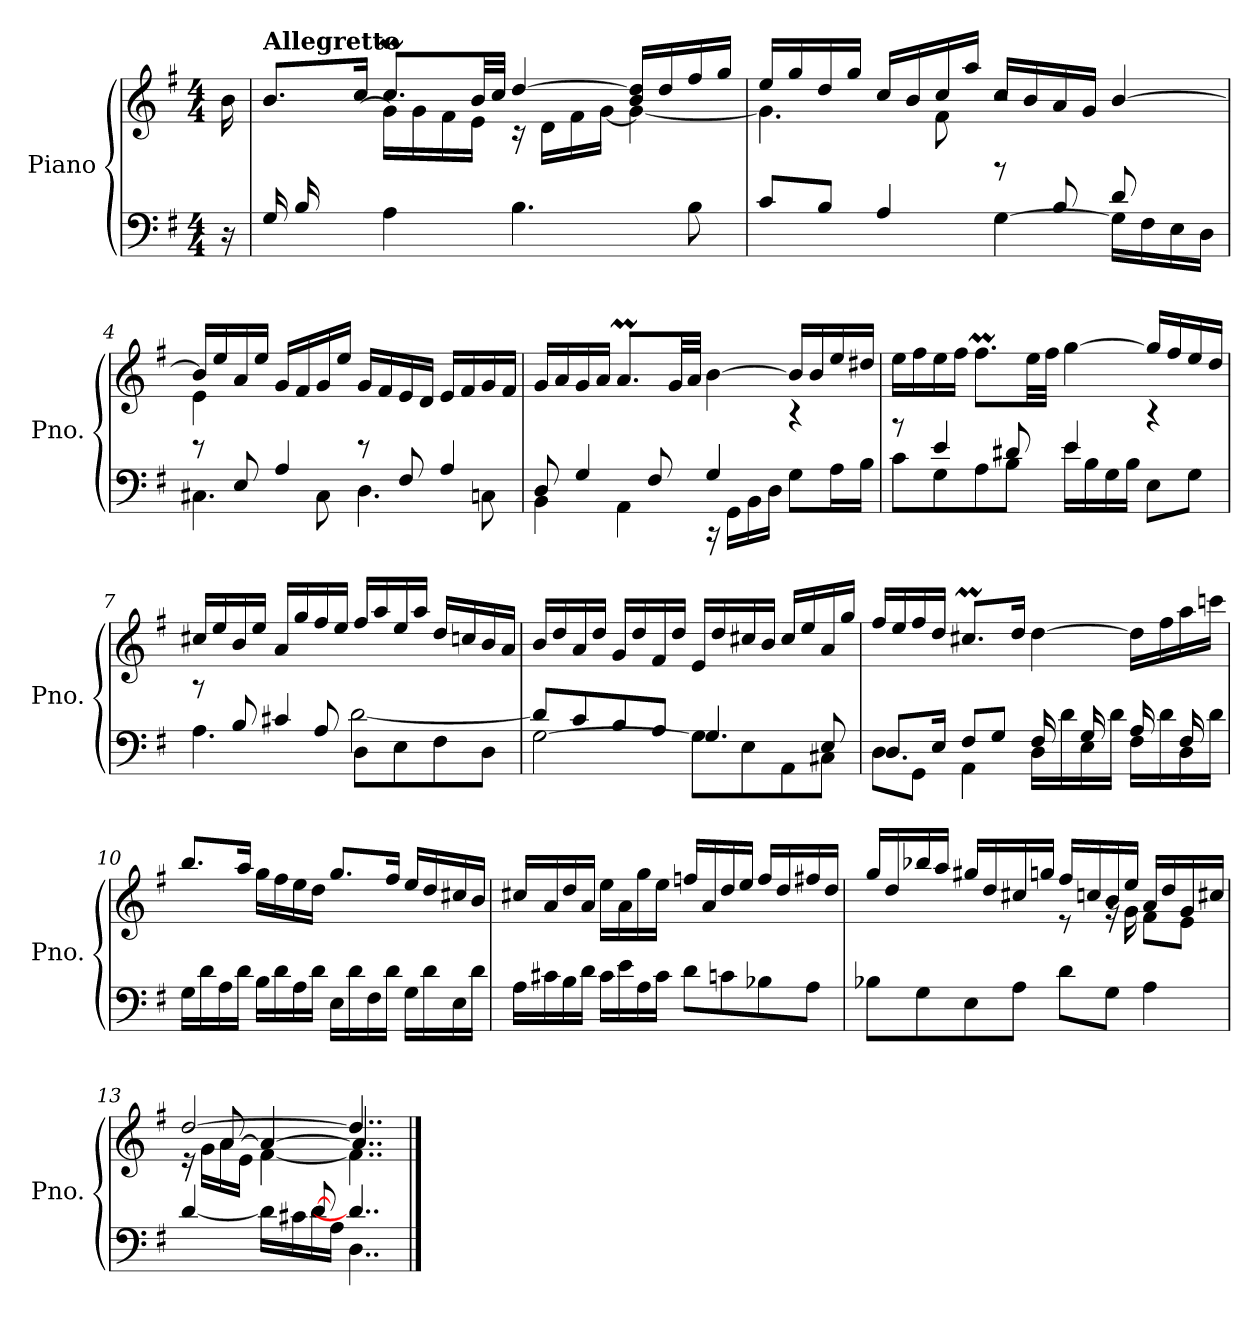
**kern	**kern
*part1	*part1
*staff2	*staff1
*I"Piano	*
*I'Pno.	*
*clefF4	*clefG2
*k[f#]	*k[f#]
*M4/4	*M4/4
=1	=1
16r	16b\
=2	=2
*	*^
*	*	*^
!	!LO:TX:a:B:t=Allegretto	!	!
16G/LL	8.b/L	4ryy	8ryy
16B/	.	.	.
8ryy	.	.	16d\
.	16cc/Jk	.	[16g\JJ
4A\	8.ccM/L	16g\LL]	2.ryy
.	.	16g\	.
.	.	16f#\	.
.	32b/LL	16e\JJ	.
.	32cc/JJJ	.	.
4.B\	[4dd/	16r	.
.	.	16d\LL	.
.	.	16f#\	.
.	.	[16g\JJ	.
.	16b/ 16dd/]LL	4g\_	.
.	16dd/	.	.
8B\	16ff#/	.	.
.	16gg/JJ	.	.
=3	=3	=3	=3
*^	*	*	*
8c/L	2ryy	16ee/LL	4.g\]	2..ryy
.	.	16gg/	.	.
8B/J	.	16dd/	.	.
.	.	16gg/JJ	.	.
4A/	.	16cc/LL	.	.
.	.	16b/	.	.
.	.	16cc/	8f#\	.
.	.	16aa/JJ	.	.
[4G\	8rb	16cc/LL	2r	.
.	.	16b/	.	.
.	8B/L	16a/	.	.
.	.	16g/JJ	.	.
16G\LL]	8d/	[4b/	.	.
16F#\	.	.	.	.
16E\	8ryy	.	.	8g\J
16D\JJ	.	.	.	.
*	*	*	*v	*v
!!LO:LB:g=z
=4	=4	=4	=4
4.C#X\	8re	16b/LL]	4e\
.	.	16ee/	.
.	8E/	16a/	.
.	.	16ee/JJ	.
.	4A/	16g/LL	2.ryy
.	.	16f#/	.
8C#\	.	16g/	.
.	.	16ee/JJ	.
4.D\	8re	16g/LL	.
.	.	16f#/	.
.	8F#/	16e/	.
.	.	16d/JJ	.
.	4A/	16e/LL	.
.	.	16f#/	.
8Cn\	.	16g/	.
.	.	16f#/JJ	.
*	*	*v	*v
=5	=5	=5
4BB\	8D/	16g/LL
.	.	16a/
.	4G/	16g/
.	.	16a/JJ
4AA\	.	8.aM/L
.	8F#/	.
.	.	32g/LL
.	.	32a/JJJ
16rCC	4G/	[4b\
16GG\LL	.	.
16BB\	.	.
16D\JJ	.	.
8G\L	4rdd	16b/LL]
.	.	16b/
16A\L	.	16ee/
16B\JJ	.	16dd#X/JJ
!!LO:LB:g=z
=6	=6	=6
8c\L	8rb	16ee\LL
.	.	16ff#\
8G\	4e/	16ee\
.	.	16ff#\JJ
8A\	.	8.ff#m\L
8B\J	8d#X/	.
.	.	32ee\LL
.	.	32ff#\JJJ
16e\LL	4e/	[4gg\
16B\	.	.
16G\	.	.
16B\JJ	.	.
8E\L	4rdd	16gg/LL]
.	.	16ff#/
8G\J	.	16ee/
.	.	16dd/JJ
=7	=7	=7
4.A\	8rb	16cc#X/LL
.	.	16ee/
.	8B/	16b/
.	.	16ee/JJ
.	4c#X/	16a/LL
.	.	16gg/
8A/	.	16ff#/
.	.	16ee/JJ
8D\L	[2d\	16ff#/LL
.	.	16aa/
8E\	.	16ee/
.	.	16aa/JJ
8F#\	.	16dd/LL
.	.	16ccn/
8D\J	.	16b/
.	.	16a/JJ
!!LO:LB:g=z
=8	=8	=8
[2G\	8d/L]	16b/LL
.	.	16dd/
.	8c/	16a/
.	.	16dd/JJ
.	8B/	16g/LL
.	.	16dd/
.	8A/J	16f#/
.	.	16dd/JJ
8G\L]	4.G/	16e/LL
.	.	16dd/
8E\	.	16cc#X/
.	.	16b/JJ
8AA\	.	16cc#/LL
.	.	16ee/
8C#X\J	8E/	16a/
.	.	16gg/JJ
=9	=9	=9
8D\L	8.D/L	16ff#/LL
.	.	16ee/
8GG\J	.	16ff#/
.	16E/Jk	16dd/JJ
4AA\	8F#/L	8.cc#Xm/L
.	8G/J	.
.	.	16dd/Jk
16D\LL	16F#/	[4dd\
16d\	16ryy	.
16E\	16G/	.
16d\JJ	16ryy	.
16F#\LL	16A/	16dd\LL]
16d\	16ryy	16ff#\
16D\	16F#/	16aa\
16d\JJ	16ryy	16cccn\JJ
*v	*v	*
!!LO:LB:g=z
=10	=10
16G\LL	8.bb/L
16d\	.
16A\	.
16d\JJ	16aa/Jk
16B\LL	16gg\LL
16d\	16ff#\
16A\	16ee\
16d\JJ	16dd\JJ
16E\LL	8.gg/L
16d\	.
16F#\	.
16d\JJ	16ff#/Jk
16G\LL	16ee/LL
16d\	16dd/
16E\	16cc#X/
16d\JJ	16b/JJ
=11	=11
16A\LL	16cc#X/LL
16c#X\	16a/
16B\	16dd/
16d\JJ	16a/JJ
16c#\LL	16ee\LL
16e\	16a\
16A\	16gg\
16c#\JJ	16ee\JJ
8d\L	16ffn/LL
.	16a/
8cn\	16dd/
.	16ee/JJ
8B-X\	16ff/LL
.	16dd/
8A\J	16ff#X/
.	16dd/JJ
!!LO:PB:g=z
=12	=12
*	*^
8B-X\L	16gg/LL	2ryy
.	16dd/	.
8G\	16bb-X/	.
.	16aa/JJ	.
8E\	16gg#X/LL	.
.	16dd/	.
8A\J	16cc#X/	.
.	16ggn/JJ	.
8d\L	16ff#/LL	8r
.	16ccn/	.
8G\J	16b/	16rg
.	16ee/JJ	16g\
4A\	16a/LL	8f#\L
.	16dd/	.
.	16g/	8e\J
.	16cc#X/JJ	.
=13	=13	=13
*^	*	*^
[4d/	4.ryy	[2dd/	16r	8ryy
.	.	.	16g\LL	.
.	.	.	16a\	[8a/
.	.	.	16e\JJ	.
16d\LL]	.	.	[4f#\	4a/_
16c#X\	.	.	.	.
[16d\	8d/	.	.	.
16A\JJ	.	.	.	.
4..D\	4..d/]	4..dd/]	4..f#\]	4..a/]
*v	*v	*	*	*
*	*v	*v	*v
==	==
*-	*-
